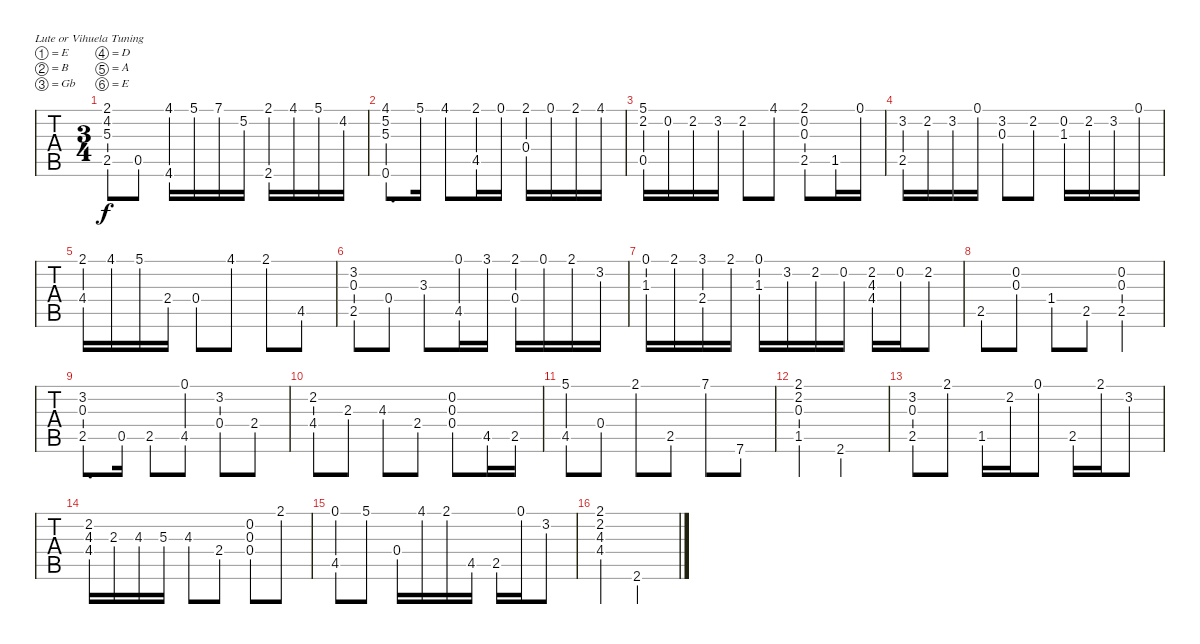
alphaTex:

\bracketExtendMode groupsimilarinstruments
\singleTrackTrackNamePolicy hidden
\multiTrackTrackNamePolicy hidden
\firstSystemTrackNameOrientation horizontal
\otherSystemsTrackNameOrientation horizontal
\track ("Guitar Standard" "Guitar Sta") {instrument acousticguitarsteel}
\staff {tabs}
\tuning (E4 B3 Gb3 D3 A2 E2)
\ts (3 4)
\tempo (120 hide)
\clef g2
\ks c
(2.1 4.2 5.3 2.5).8{dy f} 0.5.8 (4.1 4.6).16 5.1.16 7.1.16 5.2.16 (2.1 2.6).16 4.1.16 5.1.16 4.2.16 |
(4.1 5.2 5.3 0.6).8{d} 5.1.16 4.1.8 (2.1 4.5).16 0.1.16 (2.1 0.4).16 0.1.16 2.1.16 4.1.16 |
(5.1 2.2 0.5).16 0.2.16 2.2.16 3.2.16 2.2.8 4.1.8 (2.1 0.2 0.3 2.5).8 1.5.16 0.1.16 |
(3.2 2.5).16 2.2.16 3.2.16 0.1.16 (3.2 0.3).8 2.2.8 (0.2 1.3).16 2.2.16 3.2.16 0.1.16 |
(2.1 4.4).16 4.1.16 5.1.16 2.4.16 0.4.8 4.1.8 2.1.8 4.5.8 |
(3.2 0.3 2.5).8 0.4.8 3.3.8 (0.1 4.5).16 3.1.16 (2.1 0.4).16 0.1.16 2.1.16 3.2.16 |
(0.1 1.3).16 2.1.16 (3.1 2.4).16 2.1.16 (0.1 1.3).16 3.2.16 2.2.16 0.2.16 (2.2 4.3 4.4).16 0.2.16 2.2.8 |
2.5.8 (0.2 0.3).8 1.4.8 2.5.8 (0.2 0.3 2.5).4 |
(3.2 0.3 2.5).8{d} 0.5.16 2.5.8 (0.1 4.5).8 (3.2 0.4).8 2.4.8 |
(2.2 4.4).8 2.3.8 4.3.8 2.4.8 (0.2 0.3 0.4).8 4.5.16 2.5.16 |
(5.1 4.5).8 0.4.8 2.1.8 2.5.8 7.1.8 7.6.8 |
(2.1 2.2 0.3 1.5).4 2.6.2 |
(3.2 0.3 2.5).8 2.1.8 1.5.16 2.2.16 0.1.8 2.5.16 2.1.16 3.2.8 |
(2.2 4.3 4.4).16 2.3.16 4.3.16 5.3.16 4.3.8 2.4.8 (0.2 0.3 0.4).8 2.1.8 |
(0.1 4.5).8 5.1.8 0.4.16 4.1.16 2.1.16 4.5.16 2.5.16 0.1.16 3.2.8 |
(2.1 2.2 4.3 4.4).4 2.6.2
